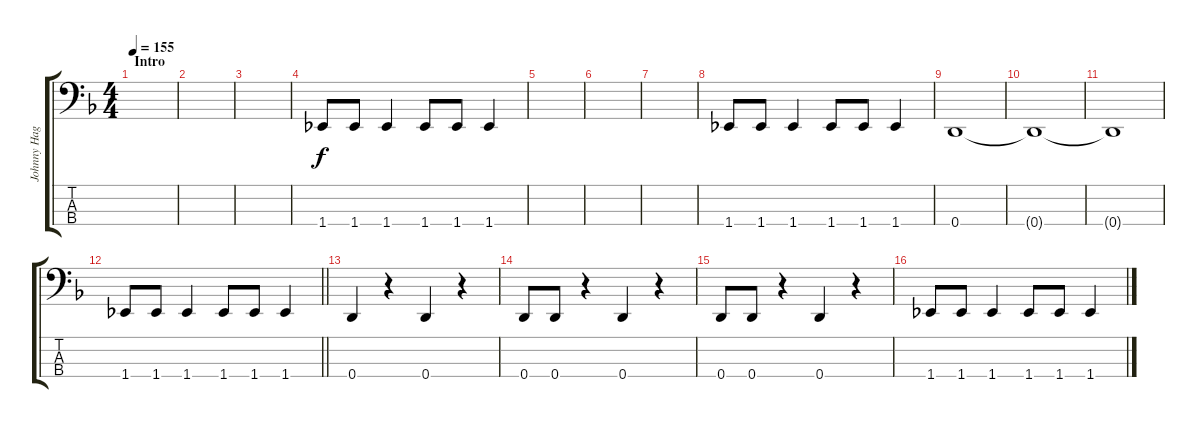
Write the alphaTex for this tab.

\track ("Johnny Hagel" "Johnny Hag") {instrument electricbassfinger}
\staff {score tabs}
\tuning (F2 C2 G1 D1) {hide}
\ts (4 4)
\section ("" "Intro")
\tempo 155
\clef f4
\ks dminor
|
|
|
1.4.8 1.4.8 1.4.4 1.4.8 1.4.8 1.4.4 |
|
|
|
1.4.8 1.4.8 1.4.4 1.4.8 1.4.8 1.4.4 |
0.4.1 |
0.4{t}.1 |
0.4{t}.1 |
\barLineRight lightlight
1.4.8 1.4.8 1.4.4 1.4.8 1.4.8 1.4.4 |
0.4.4 r.4 0.4.4 r.4 |
0.4.8 0.4.8 r.4 0.4.4 r.4 |
0.4.8 0.4.8 r.4 0.4.4 r.4 |
1.4.8 1.4.8 1.4.4 1.4.8 1.4.8 1.4.4
